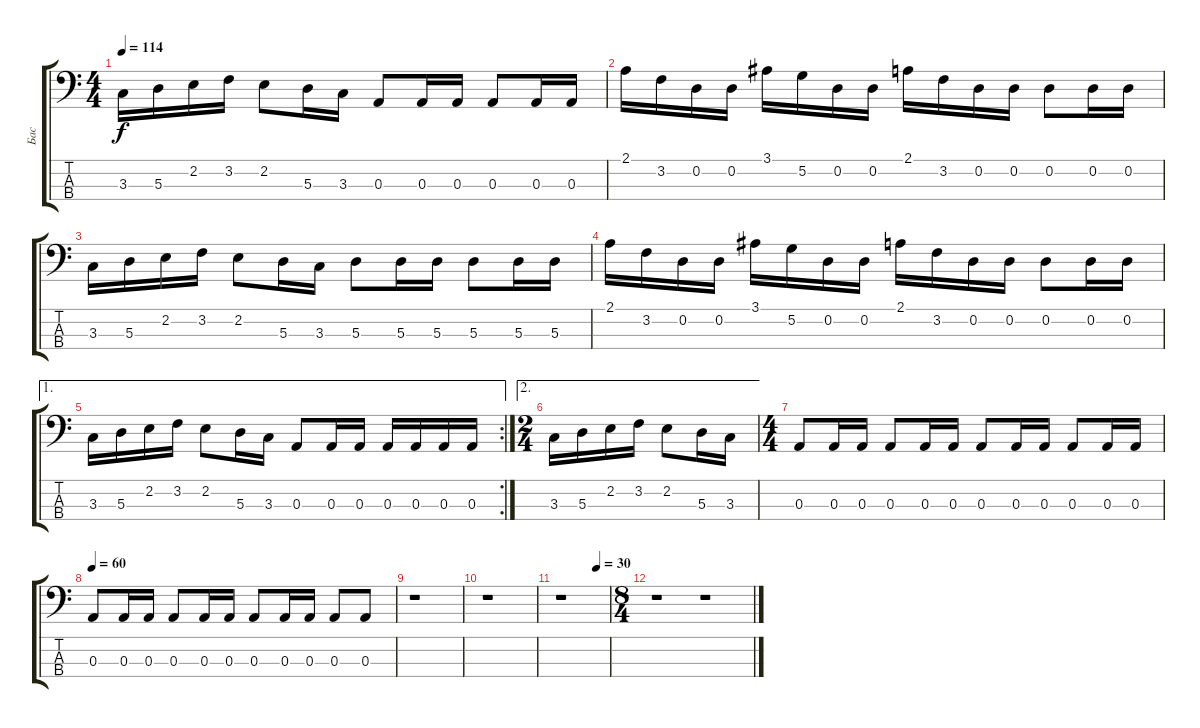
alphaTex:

\track ("Бас" "Бас") {instrument electricbassfinger}
\staff {score tabs}
\tuning (G2 D2 A1 E1) {hide}
\ts (4 4)
\tempo 114
\clef f4
\ks c
3.3.16{dy f} 5.3.16 2.2.16 3.2.16 2.2.8 5.3.16 3.3.16 0.3.8 0.3.16 0.3.16 0.3.8 0.3.16 0.3.16 |
2.1.16 3.2.16 0.2.16 0.2.16 3.1.16 5.2.16 0.2.16 0.2.16 2.1.16 3.2.16 0.2.16 0.2.16 0.2.8 0.2.16 0.2.16 |
3.3.16 5.3.16 2.2.16 3.2.16 2.2.8 5.3.16 3.3.16 5.3.8 5.3.16 5.3.16 5.3.8 5.3.16 5.3.16 |
2.1.16 3.2.16 0.2.16 0.2.16 3.1.16 5.2.16 0.2.16 0.2.16 2.1.16 3.2.16 0.2.16 0.2.16 0.2.8 0.2.16 0.2.16 |
\ae 1
\rc 2
3.3.16 5.3.16 2.2.16 3.2.16 2.2.8 5.3.16 3.3.16 0.3.8 0.3.16 0.3.16 0.3.16 0.3.16 0.3.16 0.3.16 |
\ae 2
\ts (2 4)
3.3.16 5.3.16 2.2.16 3.2.16 2.2.8 5.3.16 3.3.16 |
\ts (4 4)
0.3.8 0.3.16 0.3.16 0.3.8 0.3.16 0.3.16 0.3.8 0.3.16 0.3.16 0.3.8 0.3.16 0.3.16 |
\tempo 60
0.3.8 0.3.16 0.3.16 0.3.8 0.3.16 0.3.16 0.3.8 0.3.16 0.3.16 0.3.8 0.3.8 |
r.1 |
r.1 |
\tempo (30 0.75)
r.1 |
\ts (8 4)
r.1 r.1
